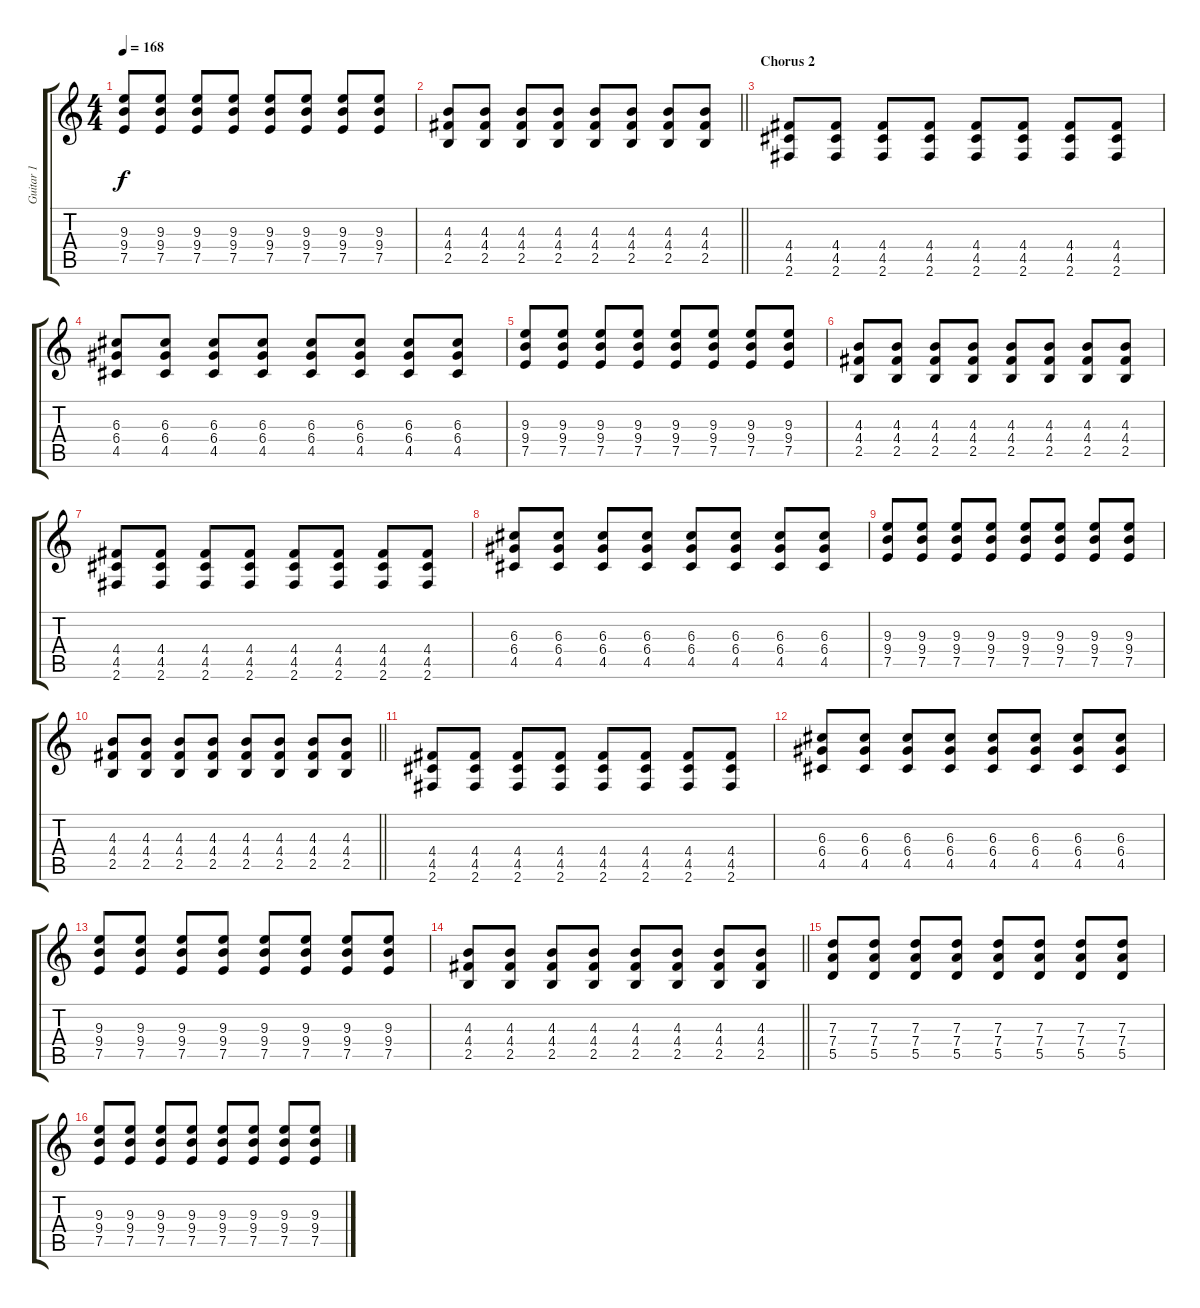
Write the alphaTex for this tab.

\track ("Guitar 1" "Guitar 1") {instrument overdrivenguitar}
\staff {score tabs}
\tuning (E4 B3 G3 D3 A2 E2) {hide}
\ts (4 4)
\tempo 168
\clef g2
\ks c
(9.3 9.4 7.5).8{dy f} (9.3 9.4 7.5).8 (9.3 9.4 7.5).8 (9.3 9.4 7.5).8 (9.3 9.4 7.5).8 (9.3 9.4 7.5).8 (9.3 9.4 7.5).8 (9.3 9.4 7.5).8 |
\barLineRight lightlight
(4.3 4.4 2.5).8 (4.3 4.4 2.5).8 (4.3 4.4 2.5).8 (4.3 4.4 2.5).8 (4.3 4.4 2.5).8 (4.3 4.4 2.5).8 (4.3 4.4 2.5).8 (4.3 4.4 2.5).8 |
\section ("" "Chorus 2")
(4.4 4.5 2.6).8 (4.4 4.5 2.6).8 (4.4 4.5 2.6).8 (4.4 4.5 2.6).8 (4.4 4.5 2.6).8 (4.4 4.5 2.6).8 (4.4 4.5 2.6).8 (4.4 4.5 2.6).8 |
(6.3 6.4 4.5).8 (6.3 6.4 4.5).8 (6.3 6.4 4.5).8 (6.3 6.4 4.5).8 (6.3 6.4 4.5).8 (6.3 6.4 4.5).8 (6.3 6.4 4.5).8 (6.3 6.4 4.5).8 |
(9.3 9.4 7.5).8 (9.3 9.4 7.5).8 (9.3 9.4 7.5).8 (9.3 9.4 7.5).8 (9.3 9.4 7.5).8 (9.3 9.4 7.5).8 (9.3 9.4 7.5).8 (9.3 9.4 7.5).8 |
(4.3 4.4 2.5).8 (4.3 4.4 2.5).8 (4.3 4.4 2.5).8 (4.3 4.4 2.5).8 (4.3 4.4 2.5).8 (4.3 4.4 2.5).8 (4.3 4.4 2.5).8 (4.3 4.4 2.5).8 |
(4.4 4.5 2.6).8 (4.4 4.5 2.6).8 (4.4 4.5 2.6).8 (4.4 4.5 2.6).8 (4.4 4.5 2.6).8 (4.4 4.5 2.6).8 (4.4 4.5 2.6).8 (4.4 4.5 2.6).8 |
(6.3 6.4 4.5).8 (6.3 6.4 4.5).8 (6.3 6.4 4.5).8 (6.3 6.4 4.5).8 (6.3 6.4 4.5).8 (6.3 6.4 4.5).8 (6.3 6.4 4.5).8 (6.3 6.4 4.5).8 |
(9.3 9.4 7.5).8 (9.3 9.4 7.5).8 (9.3 9.4 7.5).8 (9.3 9.4 7.5).8 (9.3 9.4 7.5).8 (9.3 9.4 7.5).8 (9.3 9.4 7.5).8 (9.3 9.4 7.5).8 |
\barLineRight lightlight
(4.3 4.4 2.5).8 (4.3 4.4 2.5).8 (4.3 4.4 2.5).8 (4.3 4.4 2.5).8 (4.3 4.4 2.5).8 (4.3 4.4 2.5).8 (4.3 4.4 2.5).8 (4.3 4.4 2.5).8 |
(4.4 4.5 2.6).8 (4.4 4.5 2.6).8 (4.4 4.5 2.6).8 (4.4 4.5 2.6).8 (4.4 4.5 2.6).8 (4.4 4.5 2.6).8 (4.4 4.5 2.6).8 (4.4 4.5 2.6).8 |
(6.3 6.4 4.5).8 (6.3 6.4 4.5).8 (6.3 6.4 4.5).8 (6.3 6.4 4.5).8 (6.3 6.4 4.5).8 (6.3 6.4 4.5).8 (6.3 6.4 4.5).8 (6.3 6.4 4.5).8 |
(9.3 9.4 7.5).8 (9.3 9.4 7.5).8 (9.3 9.4 7.5).8 (9.3 9.4 7.5).8 (9.3 9.4 7.5).8 (9.3 9.4 7.5).8 (9.3 9.4 7.5).8 (9.3 9.4 7.5).8 |
\barLineRight lightlight
(4.3 4.4 2.5).8 (4.3 4.4 2.5).8 (4.3 4.4 2.5).8 (4.3 4.4 2.5).8 (4.3 4.4 2.5).8 (4.3 4.4 2.5).8 (4.3 4.4 2.5).8 (4.3 4.4 2.5).8 |
(7.3 7.4 5.5).8 (7.3 7.4 5.5).8 (7.3 7.4 5.5).8 (7.3 7.4 5.5).8 (7.3 7.4 5.5).8 (7.3 7.4 5.5).8 (7.3 7.4 5.5).8 (7.3 7.4 5.5).8 |
(9.3 9.4 7.5).8 (9.3 9.4 7.5).8 (9.3 9.4 7.5).8 (9.3 9.4 7.5).8 (9.3 9.4 7.5).8 (9.3 9.4 7.5).8 (9.3 9.4 7.5).8 (9.3 9.4 7.5).8
